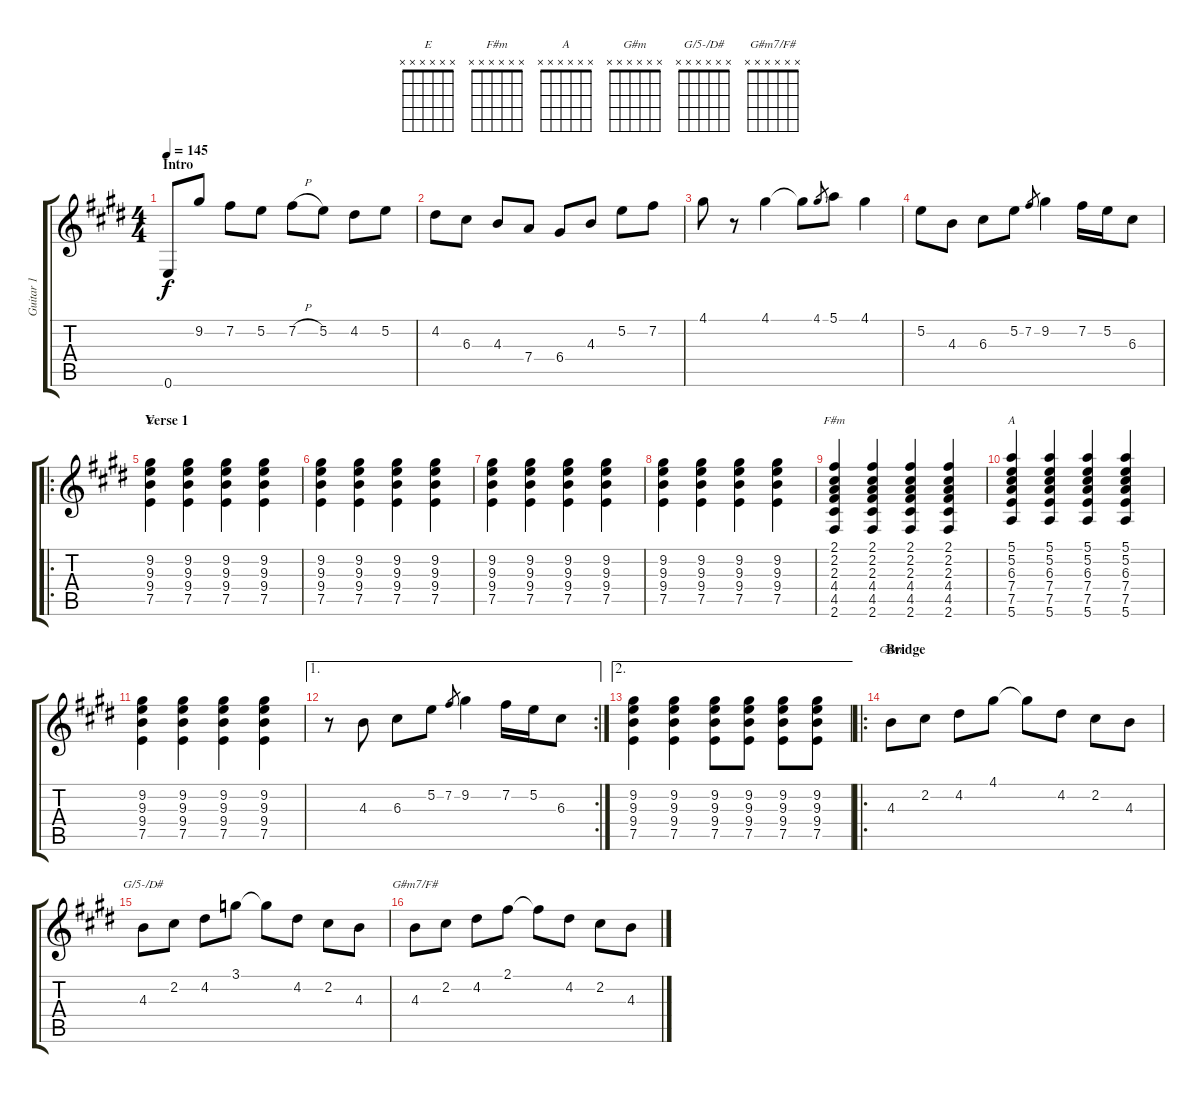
\track ("Guitar 1" "Guitar 1") {instrument distortionguitar}
\staff {score tabs}
\tuning (E4 B3 G3 D3 A2 E2) {hide}
\chord ("E" x x x x x x)
\chord ("F#m" x x x x x x)
\chord ("A" x x x x x x)
\chord ("G#m" x x x x x x)
\chord ("G/5-/D#" x x x x x x)
\chord ("G#m7/F#" x x x x x x)
\ts (4 4)
\section ("" "Intro")
\tempo 145
\clef g2
\ks e
0.6.8{dy f volume 13 instrument distortionguitar} 9.2.8 7.2.8 5.2.8 7.2{h}.8 5.2.8 4.2.8 5.2.8 |
4.2.8 6.3.8 4.3.8 7.4.8 6.4.8 4.3.8 5.2.8 7.2.8 |
4.1.8 r.8 4.1.4 4.1{t}.8 4.1.8{gr} 5.1.8 4.1.4 |
5.2.8 4.3.8 6.3.8 5.2.8 7.2.8{gr} 9.2.4 7.2.16 5.2.16 6.3.8 |
\ro
\section ("" "Verse 1")
(9.2 9.3 9.4 7.5).4{ch "E" volume 10} (9.2 9.3 9.4 7.5).4 (9.2 9.3 9.4 7.5).4 (9.2 9.3 9.4 7.5).4 |
(9.2 9.3 9.4 7.5).4 (9.2 9.3 9.4 7.5).4 (9.2 9.3 9.4 7.5).4 (9.2 9.3 9.4 7.5).4 |
(9.2 9.3 9.4 7.5).4 (9.2 9.3 9.4 7.5).4 (9.2 9.3 9.4 7.5).4 (9.2 9.3 9.4 7.5).4 |
(9.2 9.3 9.4 7.5).4 (9.2 9.3 9.4 7.5).4 (9.2 9.3 9.4 7.5).4 (9.2 9.3 9.4 7.5).4 |
(2.1 2.2 2.3 4.4 4.5 2.6).4{ch "F#m"} (2.1 2.2 2.3 4.4 4.5 2.6).4 (2.1 2.2 2.3 4.4 4.5 2.6).4 (2.1 2.2 2.3 4.4 4.5 2.6).4 |
(5.1 5.2 6.3 7.4 7.5 5.6).4{ch "A"} (5.1 5.2 6.3 7.4 7.5 5.6).4 (5.1 5.2 6.3 7.4 7.5 5.6).4 (5.1 5.2 6.3 7.4 7.5 5.6).4 |
(9.2 9.3 9.4 7.5).4 (9.2 9.3 9.4 7.5).4 (9.2 9.3 9.4 7.5).4 (9.2 9.3 9.4 7.5).4 |
\ae 1
\rc 2
r.8 4.3.8 6.3.8 5.2.8 7.2.8{gr} 9.2.4 7.2.16 5.2.16 6.3.8 |
\ae 2
(9.2 9.3 9.4 7.5).4 (9.2 9.3 9.4 7.5).4 (9.2 9.3 9.4 7.5).8 (9.2 9.3 9.4 7.5).8 (9.2 9.3 9.4 7.5).8 (9.2 9.3 9.4 7.5).8 |
\ro
\section ("" "Bridge")
4.3.8{ch "G#m" volume 10} 2.2.8 4.2.8 4.1.8 4.1{t}.8 4.2.8 2.2.8 4.3.8 |
4.3.8{ch "G/5-/D#"} 2.2.8 4.2.8 3.1.8 3.1{t}.8 4.2.8 2.2.8 4.3.8 |
4.3.8{ch "G#m7/F#"} 2.2.8 4.2.8 2.1.8 2.1{t}.8 4.2.8 2.2.8 4.3.8
